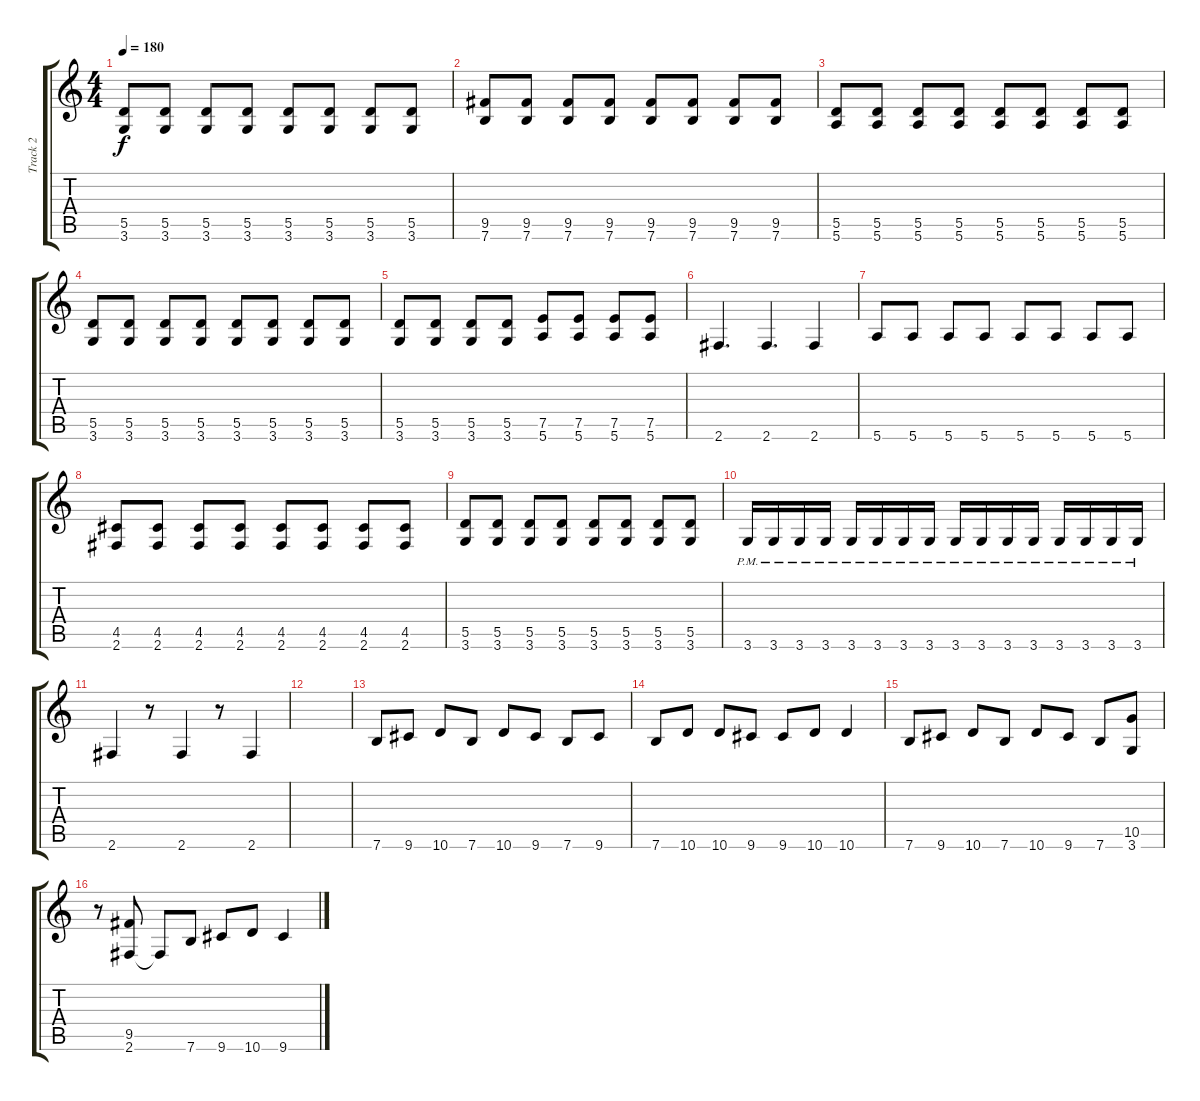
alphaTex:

\track ("Track 2" "Track 2") {instrument distortionguitar}
\staff {score tabs}
\tuning (E4 B3 G3 D3 A2 E2) {hide}
\ts (4 4)
\tempo 180
\clef g2
\ks c
(5.5 3.6).8{dy f} (5.5 3.6).8 (5.5 3.6).8 (5.5 3.6).8 (5.5 3.6).8 (5.5 3.6).8 (5.5 3.6).8 (5.5 3.6).8 |
(9.5 7.6).8 (9.5 7.6).8 (9.5 7.6).8 (9.5 7.6).8 (9.5 7.6).8 (9.5 7.6).8 (9.5 7.6).8 (9.5 7.6).8 |
(5.5 5.6).8 (5.5 5.6).8 (5.5 5.6).8 (5.5 5.6).8 (5.5 5.6).8 (5.5 5.6).8 (5.5 5.6).8 (5.5 5.6).8 |
(5.5 3.6).8 (5.5 3.6).8 (5.5 3.6).8 (5.5 3.6).8 (5.5 3.6).8 (5.5 3.6).8 (5.5 3.6).8 (5.5 3.6).8 |
(5.5 3.6).8 (5.5 3.6).8 (5.5 3.6).8 (5.5 3.6).8 (7.5 5.6).8 (7.5 5.6).8 (7.5 5.6).8 (7.5 5.6).8 |
2.6.4{d} 2.6.4{d} 2.6.4 |
5.6.8 5.6.8 5.6.8 5.6.8 5.6.8 5.6.8 5.6.8 5.6.8 |
(4.5 2.6).8 (4.5 2.6).8 (4.5 2.6).8 (4.5 2.6).8 (4.5 2.6).8 (4.5 2.6).8 (4.5 2.6).8 (4.5 2.6).8 |
(5.5 3.6).8 (5.5 3.6).8 (5.5 3.6).8 (5.5 3.6).8 (5.5 3.6).8 (5.5 3.6).8 (5.5 3.6).8 (5.5 3.6).8 |
3.6{pm}.16 3.6{pm}.16 3.6{pm}.16 3.6{pm}.16 3.6{pm}.16 3.6{pm}.16 3.6{pm}.16 3.6{pm}.16 3.6{pm}.16 3.6{pm}.16 3.6{pm}.16 3.6{pm}.16 3.6{pm}.16 3.6{pm}.16 3.6{pm}.16 3.6{pm}.16 |
2.6.4 r.8 2.6.4 r.8 2.6.4 |
|
7.6.8 9.6.8 10.6.8 7.6.8 10.6.8 9.6.8 7.6.8 9.6.8 |
7.6.8 10.6.8 10.6.8 9.6.8 9.6.8 10.6.8 10.6.4 |
7.6.8 9.6.8 10.6.8 7.6.8 10.6.8 9.6.8 7.6.8 (10.5 3.6).8 |
r.8 (9.5 2.6).8 2.6{t}.8 7.6.8 9.6.8 10.6.8 9.6.4
